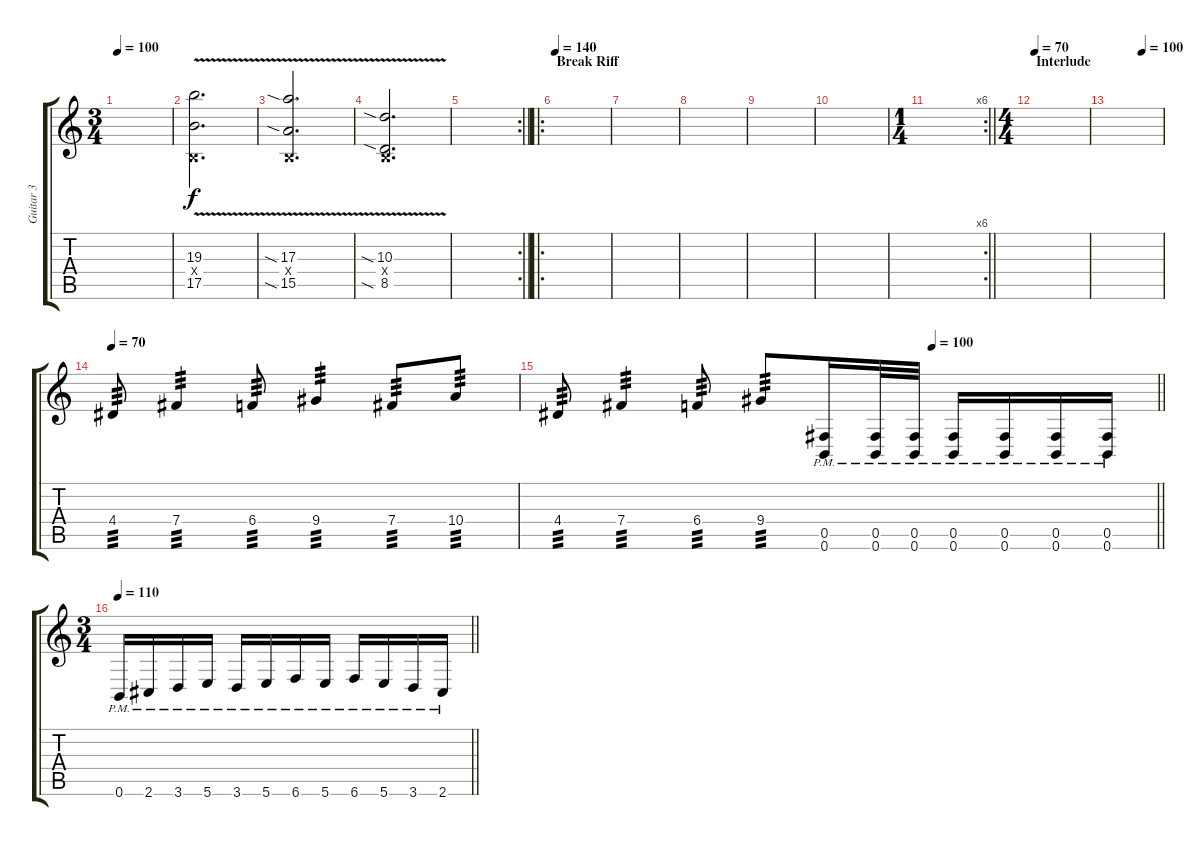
\track ("Guitar 3" "Guitar 3") {instrument distortionguitar}
\staff {score tabs}
\tuning (Db4 Ab3 E3 B2 Gb2 B1) {hide}
\ts (3 4)
\tempo 100
\clef g2
\ks c
|
(19.3{v} 0.4{x} 17.5{v}).2{d} |
(17.3{v sia} 0.4{x} 15.5{v sia}).2{d} |
(10.3{v sia} 0.4{x} 8.5{v sia}).2{d} |
\rc 2
\barLineRight lightlight
|
\ro
\section ("" "Break Riff")
\tempo 140
|
|
|
|
|
\rc 6
\ts (1 4)
\barLineRight lightlight
|
\ts (4 4)
\section ("" "Interlude")
\tempo 70
|
\tempo (100 0.625)
|
\tempo 70
4.4.8{tp 3} 7.4.4{tp 3} 6.4.8{tp 3} 9.4.4{tp 3} 7.4.8{tp 3} 10.4.8{tp 3} |
\tempo (100 0.625)
\barLineRight lightlight
4.4.8{tp 3} 7.4.4{tp 3} 6.4.8{tp 3} 9.4.8{tp 3} (0.5{pm} 0.6{pm}).16 (0.5{pm} 0.6{pm}).32 (0.5{pm} 0.6{pm}).32 (0.5{pm} 0.6{pm}).16 (0.5{pm} 0.6{pm}).16 (0.5{pm} 0.6{pm}).16 (0.5{pm} 0.6{pm}).16 |
\ts (3 4)
\tempo 110
\barLineRight lightlight
0.6{pm}.16 2.6{pm}.16 3.6{pm}.16 5.6{pm}.16 3.6{pm}.16 5.6{pm}.16 6.6{pm}.16 5.6{pm}.16 6.6{pm}.16 5.6{pm}.16 3.6{pm}.16 2.6{pm}.16
